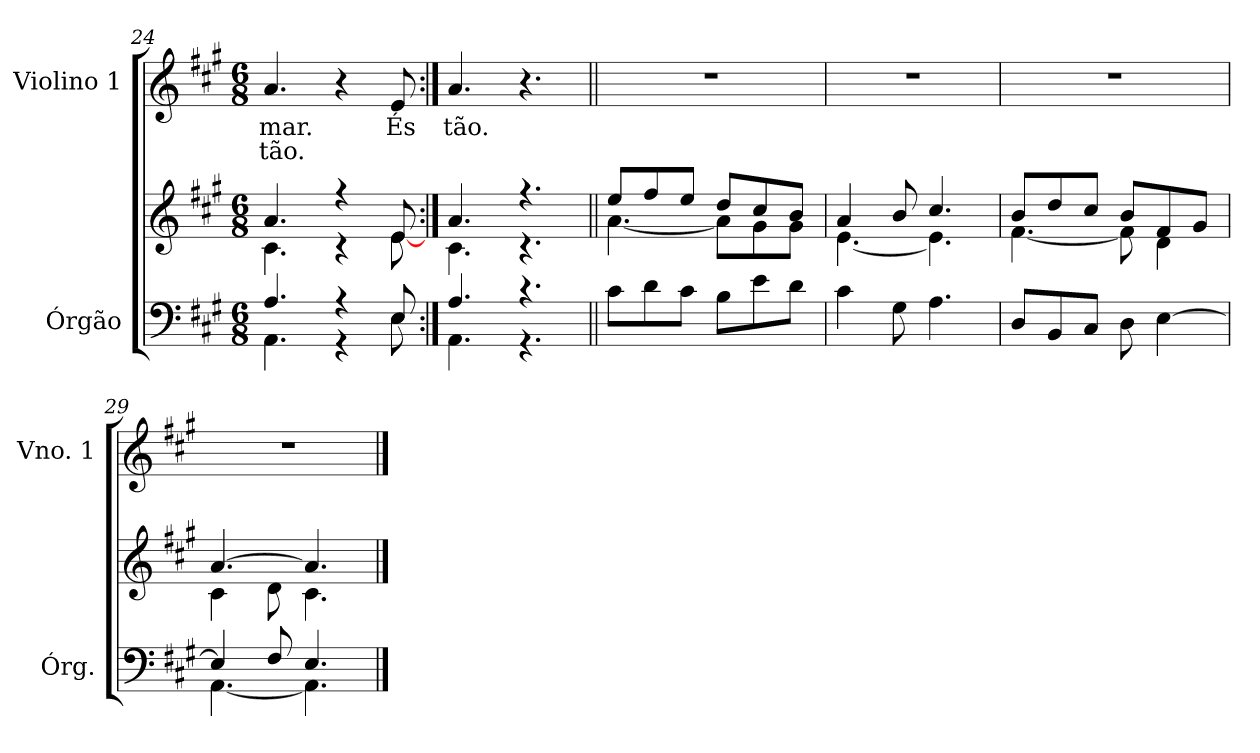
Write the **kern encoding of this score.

**kern	**kern	**kern	**text	**text
*part2	*part2	*part1	*part1	*part1
*staff3	*staff2	*staff1	*staff1	*staff1
*I"Órgão	*	*I"Violino 1	*	*
*I'Órg.	*	*I'Vno. 1	*	*
*clefF4	*clefG2	*clefG2	*	*
*k[f#c#g#]	*k[f#c#g#]	*k[f#c#g#]	*	*
*A:	*A:	*A:	*	*
*M6/8	*M6/8	*M6/8	*	*
=24	=24	=24	=24	=24
*^	*^	*	*	*
!	!	!	!	!	!LO:LY:b:color=#000000	!LO:LY:b:color=#000000
4.Ai/	4.AAi\	4.ai/	4.c#i\	4.ai/	-mar.	-tão.
4r	4r	4r	4r	4r	.	.
!	!	!	!	!	!LO:LY:b:color=#000000	!
8Ei/	8Ei\	8ei/	[<8ei\	8ei/	És	.
!!LO:LB:g=z
=25:|!	=25:|!	=25:|!	=25:|!	=25:|!	=25:|!	=25:|!
!	!	!	!	!	!LO:LY:b:color=#000000	!
4.Ai/	4.AAi\	4.ai/	4.c#i\	4.ai/	tão.	.
4.r	4.r	4.r	4.r	4.r	.	.
=26||	=26||	=26||	=26||	=26||	=26||	=26||
!	!	!	!	!LO:N:vis=1	!	!
*v	*v	*	*	*	*	*
8c#i\L	8eei/L	[<4.ai\	2.r	.	.
8di\	8ff#i/	.	.	.	.
8c#i\J	8eei/J	.	.	.	.
8Bi\L	8ddi/L	8ai\L]	.	.	.
8ei\	8cc#i/	8g#i\	.	.	.
8di\J	8bi/J	8g#i\J	.	.	.
=27	=27	=27	=27	=27	=27
!	!	!	!LO:N:vis=1	!	!
4c#i\	4ai/	[<4.ei\	2.r	.	.
8G#i\	8bi/	.	.	.	.
4.Ai\	4.cc#i/	4.ei\]	.	.	.
=28	=28	=28	=28	=28	=28
!	!	!	!LO:N:vis=1	!	!
8Di/L	8bi/L	[<4.f#i\	2.r	.	.
8BBi/	8ddi/	.	.	.	.
8C#i/J	8cc#i/J	.	.	.	.
8Di\	8bi/L	8f#i\]	.	.	.
[>4Ei\	8f#i/	4di\	.	.	.
.	8g#i/J	.	.	.	.
=29	=29	=29	=29	=29	=29
*^	*	*	*	*	*
!	!	!	!	!LO:N:vis=1	!	!
4Ei/]	[<4.AAi\	[>4.ai/	4c#i\	2.r	.	.
8F#i/	.	.	8di\	.	.	.
4.Ei/	4.AAi\]	4.ai/]	4.c#i\	.	.	.
*v	*v	*	*	*	*	*
*	*v	*v	*	*	*
==	==	==	==	==
*-	*-	*-	*-	*-
